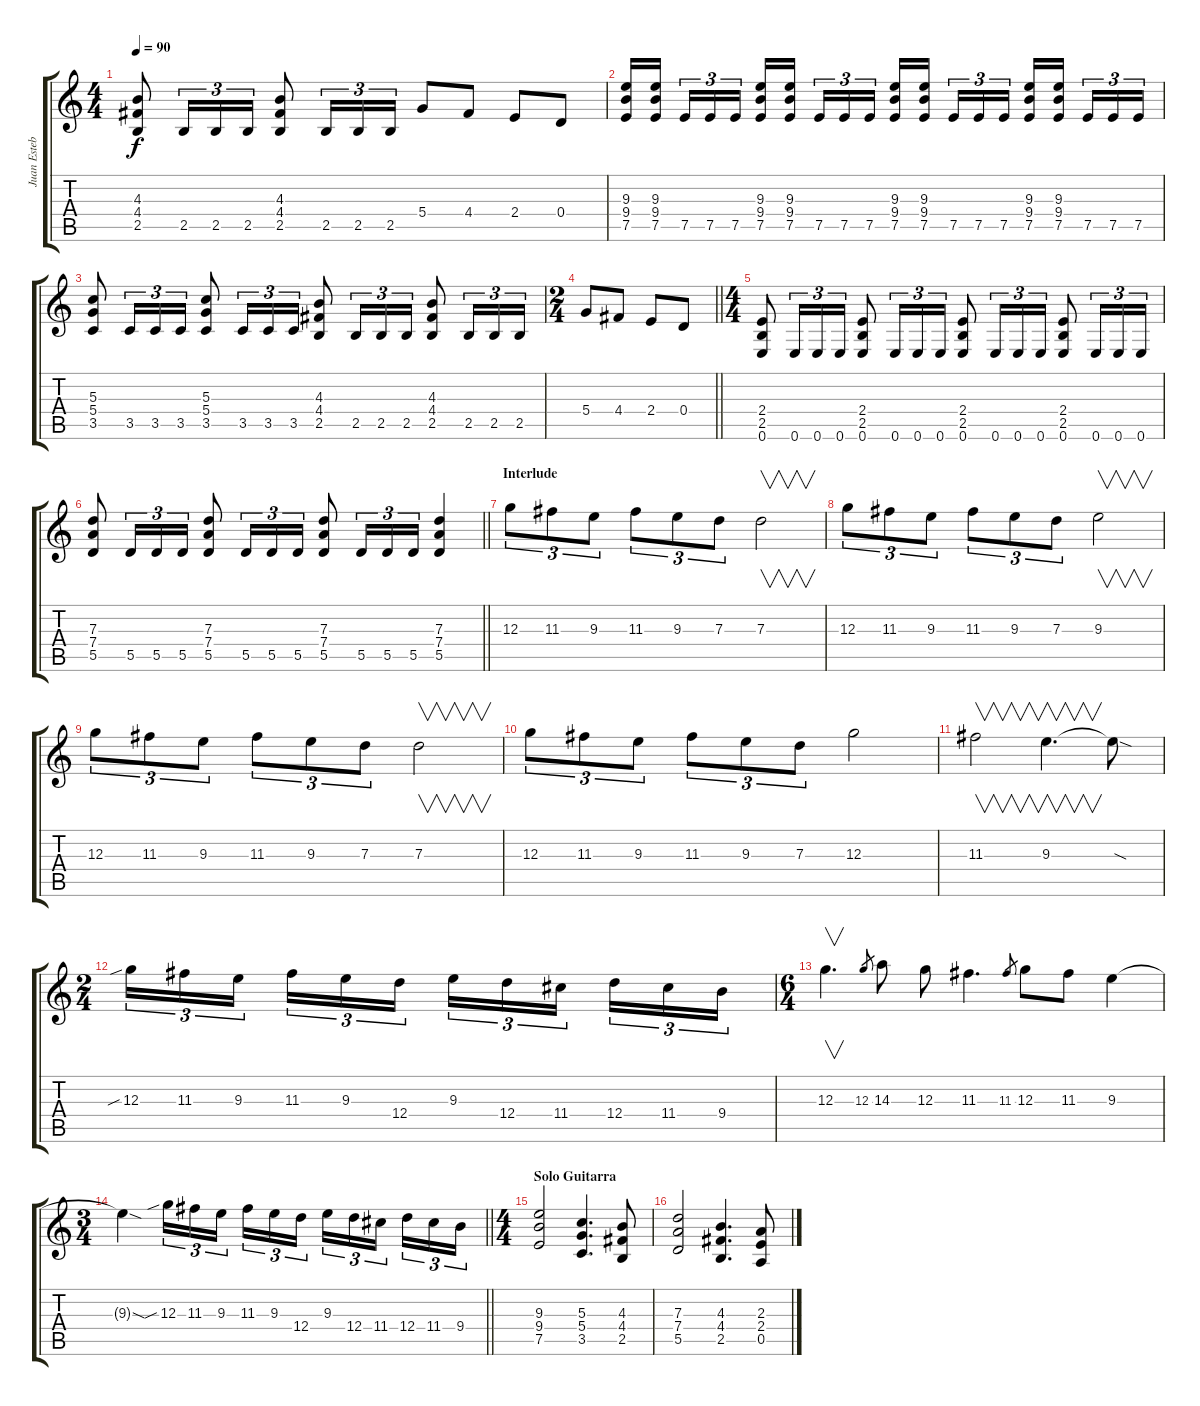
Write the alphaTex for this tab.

\track ("Juan Esteban Echeverry" "Juan Esteb") {instrument distortionguitar}
\staff {score tabs}
\tuning (E4 B3 G3 D3 A2 E2) {hide}
\ts (4 4)
\tempo 90
\clef g2
\ks c
(4.3 4.4 2.5).8{dy f} 2.5.16{tu (3 2)} 2.5.16{tu (3 2)} 2.5.16{tu (3 2)} (4.3 4.4 2.5).8 2.5.16{tu (3 2)} 2.5.16{tu (3 2)} 2.5.16{tu (3 2)} 5.4.8 4.4.8 2.4.8 0.4.8 |
(9.3 9.4 7.5).16 (9.3 9.4 7.5).16{beam splitsecondary} 7.5.16{tu (3 2)} 7.5.16{tu (3 2)} 7.5.16{tu (3 2)} (9.3 9.4 7.5).16 (9.3 9.4 7.5).16{beam splitsecondary} 7.5.16{tu (3 2)} 7.5.16{tu (3 2)} 7.5.16{tu (3 2)} (9.3 9.4 7.5).16 (9.3 9.4 7.5).16{beam splitsecondary} 7.5.16{tu (3 2)} 7.5.16{tu (3 2)} 7.5.16{tu (3 2)} (9.3 9.4 7.5).16 (9.3 9.4 7.5).16{beam splitsecondary} 7.5.16{tu (3 2)} 7.5.16{tu (3 2)} 7.5.16{tu (3 2)} |
(5.3 5.4 3.5).8 3.5.16{tu (3 2)} 3.5.16{tu (3 2)} 3.5.16{tu (3 2)} (5.3 5.4 3.5).8 3.5.16{tu (3 2)} 3.5.16{tu (3 2)} 3.5.16{tu (3 2)} (4.3 4.4 2.5).8 2.5.16{tu (3 2)} 2.5.16{tu (3 2)} 2.5.16{tu (3 2)} (4.3 4.4 2.5).8 2.5.16{tu (3 2)} 2.5.16{tu (3 2)} 2.5.16{tu (3 2)} |
\ts (2 4)
\barLineRight lightlight
5.4.8 4.4.8 2.4.8 0.4.8 |
\ts (4 4)
(2.4 2.5 0.6).8 0.6.16{tu (3 2)} 0.6.16{tu (3 2)} 0.6.16{tu (3 2)} (2.4 2.5 0.6).8 0.6.16{tu (3 2)} 0.6.16{tu (3 2)} 0.6.16{tu (3 2)} (2.4 2.5 0.6).8 0.6.16{tu (3 2)} 0.6.16{tu (3 2)} 0.6.16{tu (3 2)} (2.4 2.5 0.6).8 0.6.16{tu (3 2)} 0.6.16{tu (3 2)} 0.6.16{tu (3 2)} |
\barLineRight lightlight
(7.3 7.4 5.5).8 5.5.16{tu (3 2)} 5.5.16{tu (3 2)} 5.5.16{tu (3 2)} (7.3 7.4 5.5).8 5.5.16{tu (3 2)} 5.5.16{tu (3 2)} 5.5.16{tu (3 2)} (7.3 7.4 5.5).8 5.5.16{tu (3 2)} 5.5.16{tu (3 2)} 5.5.16{tu (3 2)} (7.3 7.4 5.5).4 |
\section ("" "Interlude")
12.3.8{tu (3 2)} 11.3.8{tu (3 2)} 9.3.8{tu (3 2)} 11.3.8{tu (3 2)} 9.3.8{tu (3 2)} 7.3.8{tu (3 2)} 7.3.2{v} |
12.3.8{tu (3 2)} 11.3.8{tu (3 2)} 9.3.8{tu (3 2)} 11.3.8{tu (3 2)} 9.3.8{tu (3 2)} 7.3.8{tu (3 2)} 9.3.2{v} |
12.3.8{tu (3 2)} 11.3.8{tu (3 2)} 9.3.8{tu (3 2)} 11.3.8{tu (3 2)} 9.3.8{tu (3 2)} 7.3.8{tu (3 2)} 7.3.2{v} |
12.3.8{tu (3 2)} 11.3.8{tu (3 2)} 9.3.8{tu (3 2)} 11.3.8{tu (3 2)} 9.3.8{tu (3 2)} 7.3.8{tu (3 2)} 12.3.2 |
11.3.2{v} 9.3.4{v d} 9.3{sod t}.8 |
\ts (2 4)
12.3{sib}.16{tu (3 2)} 11.3.16{tu (3 2)} 9.3.16{tu (3 2) beam splitsecondary} 11.3.16{tu (3 2)} 9.3.16{tu (3 2)} 12.4.16{tu (3 2)} 9.3.16{tu (3 2)} 12.4.16{tu (3 2)} 11.4.16{tu (3 2) beam splitsecondary} 12.4.16{tu (3 2)} 11.4.16{tu (3 2)} 9.4.16{tu (3 2)} |
\ts (6 4)
12.3.4{v d} 12.3.8{gr} 14.3.8 12.3.8 11.3.4{d} 11.3.8{gr} 12.3.8 11.3.8 9.3.4 |
\ts (3 4)
\barLineRight lightlight
9.3{sod t}.4 12.3{sib}.16{tu (3 2)} 11.3.16{tu (3 2)} 9.3.16{tu (3 2) beam splitsecondary} 11.3.16{tu (3 2)} 9.3.16{tu (3 2)} 12.4.16{tu (3 2)} 9.3.16{tu (3 2)} 12.4.16{tu (3 2)} 11.4.16{tu (3 2) beam splitsecondary} 12.4.16{tu (3 2)} 11.4.16{tu (3 2)} 9.4.16{tu (3 2)} |
\ts (4 4)
\section ("" "Solo Guitarra")
(9.3 9.4 7.5).2{balance 8} (5.3 5.4 3.5).4{d} (4.3 4.4 2.5).8 |
(7.3 7.4 5.5).2 (4.3 4.4 2.5).4{d} (2.3 2.4 0.5).8
